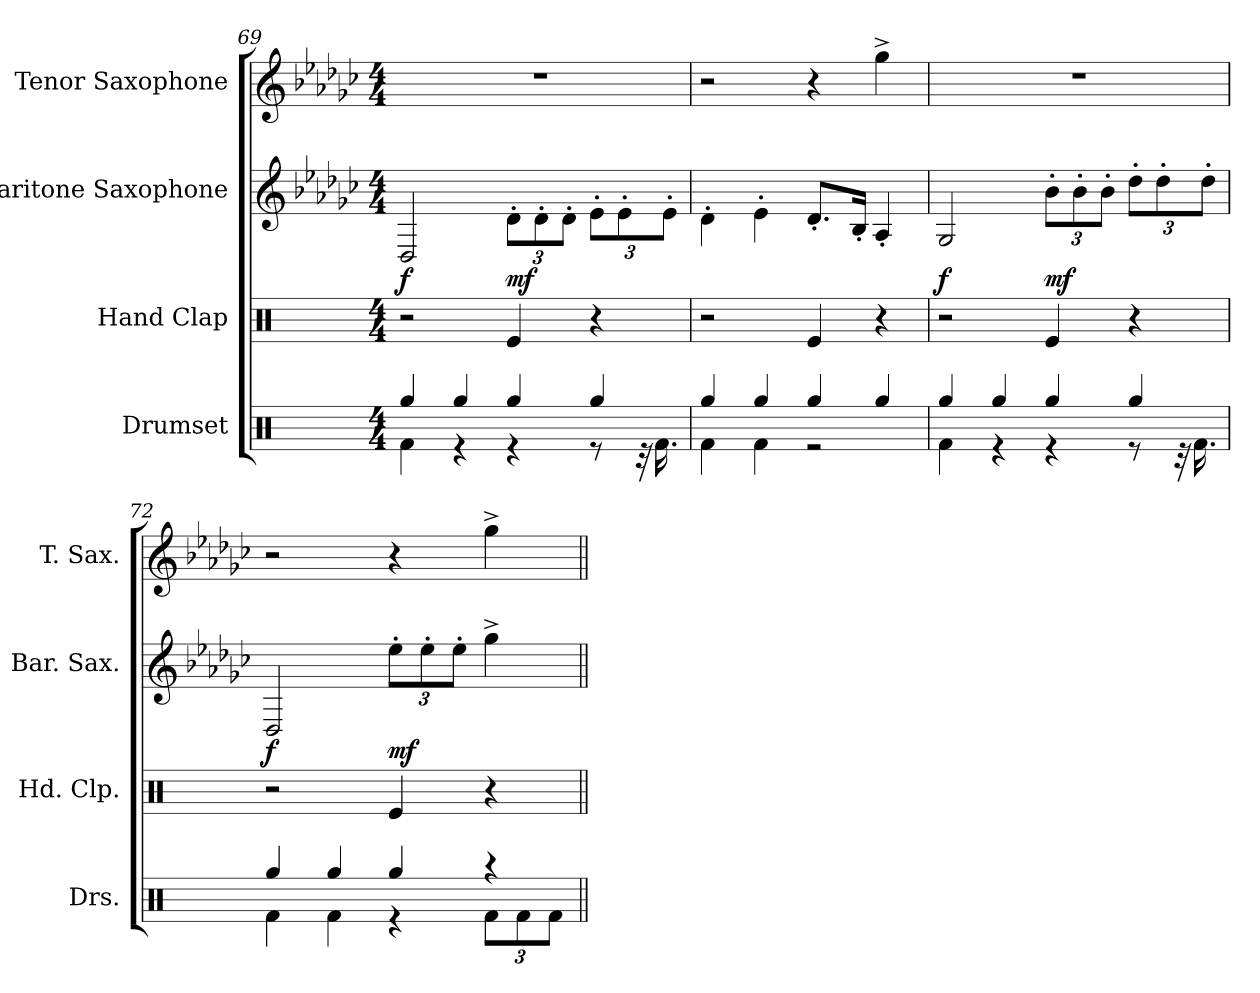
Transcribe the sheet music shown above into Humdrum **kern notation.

**kern	**kern	**kern	**dynam	**kern
*part4	*part3	*part2	*part2	*part1
*staff4	*staff3	*staff2	*staff2	*staff1
*I"Drumset	*I"Hand Clap	*I"Baritone Saxophone	*	*I"Tenor Saxophone
*I'Drs.	*I'Hd. Clp.	*I'Bar. Sax.	*	*I'T. Sax.
*clefX	*clefX	*clefG2	*	*clefG2
*	*	*ITrd12c21	*	*ITrd8c14
*k[]	*k[]	*k[b-e-a-d-g-c-]	*	*k[b-e-a-d-g-c-]
*M4/4	*M4/4	*M4/4	*	*M4/4
=69	=69	=69	=69	=69
*^	*	*	*	*
!	!	!	!	!LO:DY:b	!
4Rgg/	4Rf\	2r	2DD-/	f	1r
4Rgg/	4r	.	.	.	.
*	*	*	*Xbrackettup	*	*
!	!	!	!	!LO:DY:b	!
4Rgg/	4r	4Re/	12D-'\L	mf	.
.	.	.	12D-'\	.	.
.	.	.	12D-'\J	.	.
4Rgg/	8r	4r	12E-'\L	.	.
.	.	.	12E-'\	.	.
.	32r	.	.	.	.
.	16.Rf\	.	.	.	.
.	.	.	12E-'\J	.	.
=70	=70	=70	=70	=70	=70
4Rgg/	4Rf\	2r	4D-'\	.	2r
4Rgg/	4Rf\	.	4E-'\	.	.
4Rgg/	2r	4Re/	8.D-'/L	.	4r
.	.	.	16BB-'/Jk	.	.
4Rgg/	.	4r	4AA-'/	.	4g-^\
=71	=71	=71	=71	=71	=71
!	!	!	!	!LO:DY:b	!
4Rgg/	4Rf\	2r	2GG-/	f	1r
4Rgg/	4r	.	.	.	.
!	!	!	!	!LO:DY:b	!
4Rgg/	4r	4Re/	12B-'\L	mf	.
.	.	.	12B-'\	.	.
.	.	.	12B-'\J	.	.
4Rgg/	8r	4r	12d-'\L	.	.
.	.	.	12d-'\	.	.
.	32r	.	.	.	.
.	16.Rf\	.	.	.	.
.	.	.	12d-'\J	.	.
=72	=72	=72	=72	=72	=72
!	!	!	!	!LO:DY:b	!
4Rgg/	4Rf\	2r	2DD-/	f	2r
4Rgg/	4Rf\	.	.	.	.
!	!	!	!	!LO:DY:b	!
4Rgg/	4r	4Re/	12e-'\L	mf	4r
.	.	.	12e-'\	.	.
.	.	.	12e-'\J	.	.
*	*Xbrackettup	*	*	*	*
4r	12Rf\L	4r	4g-^\	.	4g-^\
.	12Rf\	.	.	.	.
.	12Rf\J	.	.	.	.
*v	*v	*	*	*	*
=||	=||	=||	=||	=||
*-	*-	*-	*-	*-
